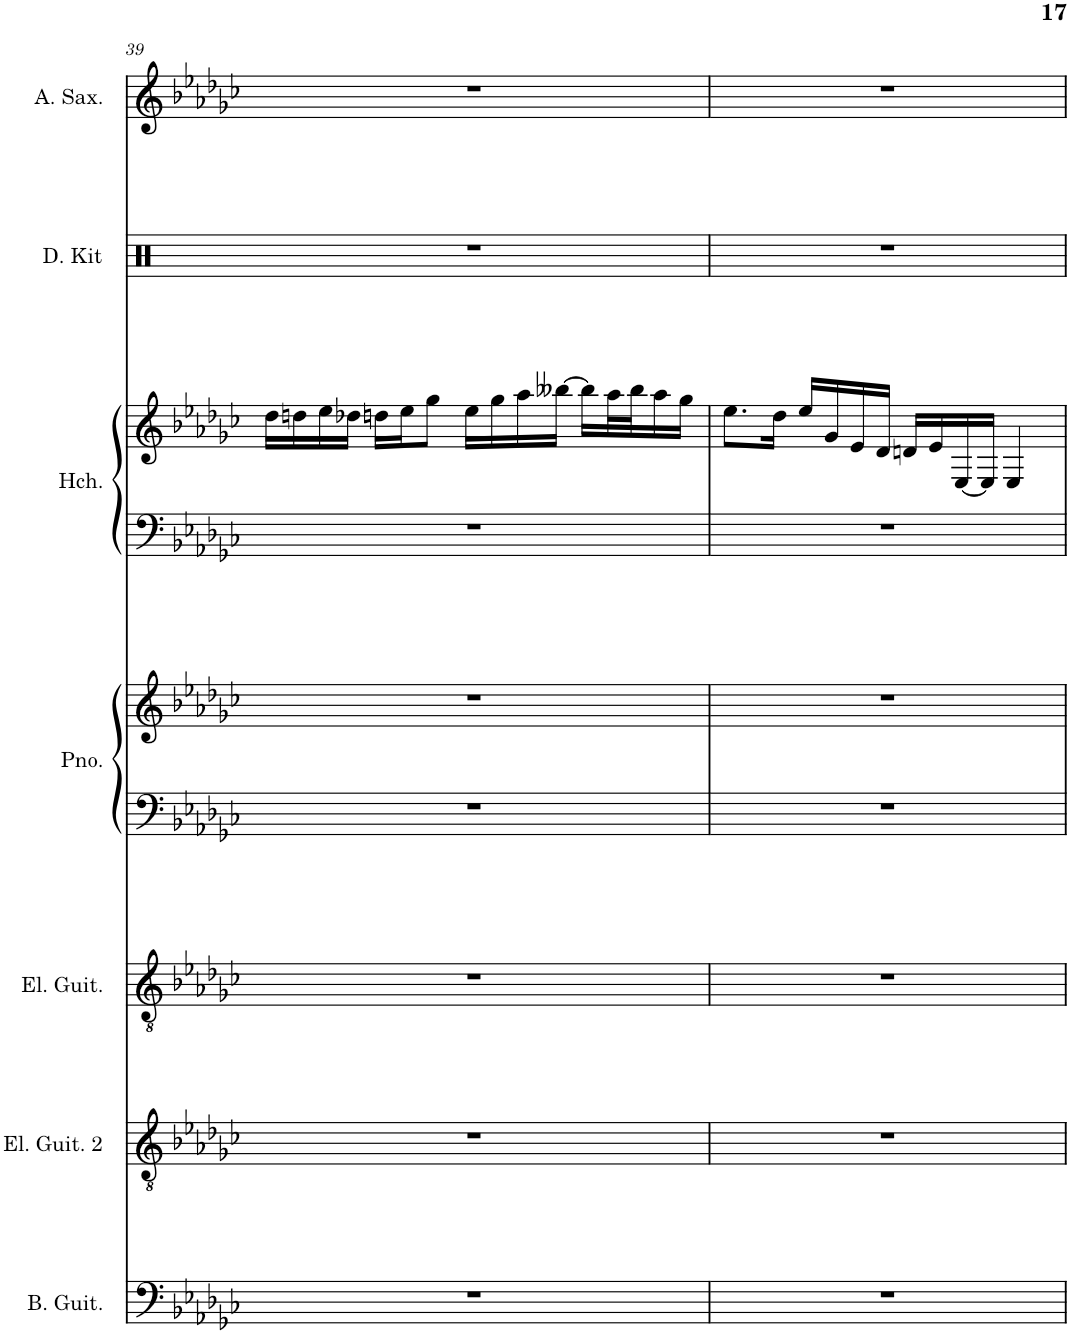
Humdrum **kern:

**kern	**kern	**kern	**kern	**kern	**kern	**kern	**kern	**kern
*part7	*part6	*part5	*part4	*part4	*part3	*part3	*part2	*part1
*staff9	*staff8	*staff7	*staff6	*staff5	*staff4	*staff3	*staff2	*staff1
*I"Bass Guitar	*I"Electric Guitar 2	*I"Electric Guitar	*I"Piano	*	*I"Harpsichord	*	*I"Drum Kit	*I"Alto Saxophone
*I'B. Guit.	*I'El. Guit. 2	*I'El. Guit.	*I'Pno.	*	*I'Hch.	*	*I'D. Kit	*I'A. Sax.
!!LO:PB:g=z
*clefF4	*clefGv2	*clefGv2	*clefF4	*clefG2	*clefF4	*clefG2	*clefX	*clefG2
*	*	*	*	*	*	*	*	*ITrd5c9
*k[b-e-a-d-g-c-]	*k[b-e-a-d-g-c-]	*k[b-e-a-d-g-c-]	*k[b-e-a-d-g-c-]	*k[b-e-a-d-g-c-]	*k[b-e-a-d-g-c-]	*k[b-e-a-d-g-c-]	*k[]	*k[b-e-a-d-g-c-]
*M4/4	*M4/4	*M4/4	*M4/4	*M4/4	*M4/4	*M4/4	*M4/4	*M4/4
=39	=39	=39	=39	=39	=39	=39	=39	=39
1r	1r	1r	1r	1r	1r	16dd-\LL	1r	1r
.	.	.	.	.	.	16ddn\	.	.
.	.	.	.	.	.	16ee-\	.	.
.	.	.	.	.	.	16dd-X\JJ	.	.
.	.	.	.	.	.	16ddn\LL	.	.
.	.	.	.	.	.	16ee-\J	.	.
.	.	.	.	.	.	8gg-\J	.	.
.	.	.	.	.	.	16ee-\LL	.	.
.	.	.	.	.	.	16gg-\	.	.
.	.	.	.	.	.	16aa-\	.	.
.	.	.	.	.	.	[16bb--X\JJ	.	.
.	.	.	.	.	.	16bb--\LL]	.	.
.	.	.	.	.	.	32aa-\L	.	.
.	.	.	.	.	.	32bb--\J	.	.
.	.	.	.	.	.	16aa-\	.	.
.	.	.	.	.	.	16gg-\JJ	.	.
=40	=40	=40	=40	=40	=40	=40	=40	=40
1r	1r	1r	1r	1r	1r	8.ee-\L	1r	1r
.	.	.	.	.	.	16dd-\Jk	.	.
.	.	.	.	.	.	16ee-/LL	.	.
.	.	.	.	.	.	16g-/	.	.
.	.	.	.	.	.	16e-/	.	.
.	.	.	.	.	.	16d-/JJ	.	.
.	.	.	.	.	.	16dn/LL	.	.
.	.	.	.	.	.	16e-/	.	.
.	.	.	.	.	.	[16E-/	.	.
.	.	.	.	.	.	16E-/JJ]	.	.
.	.	.	.	.	.	4E-/	.	.
=	=	=	=	=	=	=	=	=
*-	*-	*-	*-	*-	*-	*-	*-	*-
